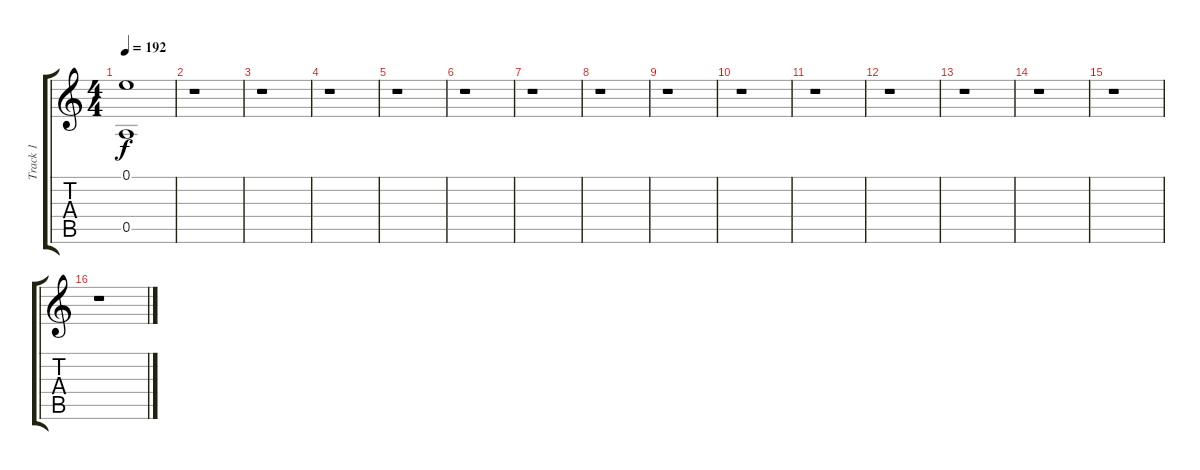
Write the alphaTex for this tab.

\track ("Track 1" "Track 1") {instrument acousticguitarsteel}
\staff {score tabs}
\tuning (E4 B3 G3 D3 A2 E2) {hide}
\ts (4 4)
\tempo 192
\clef g2
\ks c
(0.1{t} 0.5{t}).1{dy f} |
r.1 |
r.1 |
r.1 |
r.1 |
r.1 |
r.1 |
r.1 |
r.1 |
r.1 |
r.1 |
r.1 |
r.1 |
r.1 |
r.1 |
r.1
